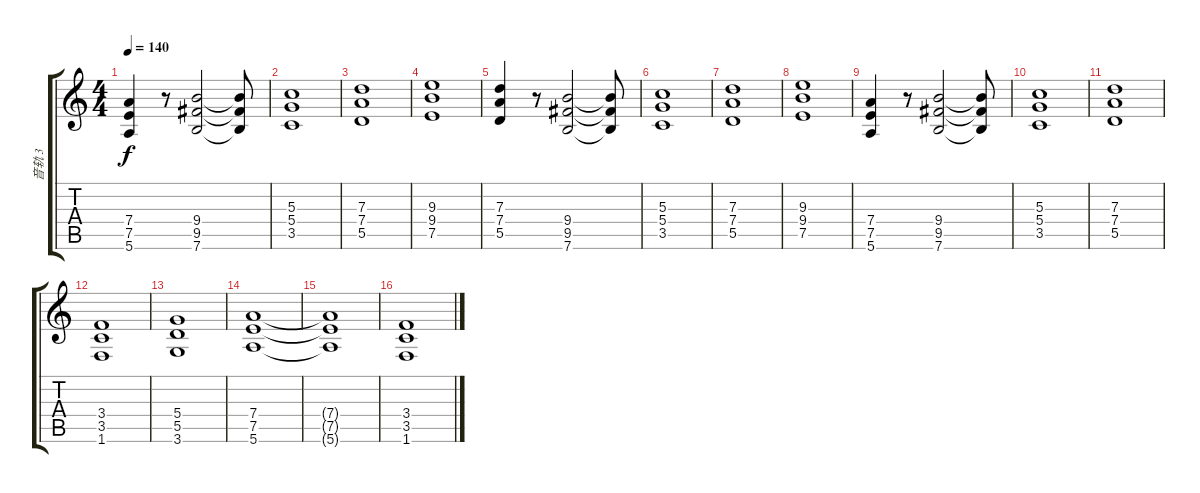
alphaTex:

\track ("音轨 3" "音轨 3") {instrument distortionguitar}
\staff {score tabs}
\tuning (E4 B3 G3 D3 A2 E2) {hide}
\ts (4 4)
\tempo 140
\clef g2
\ks c
(7.4 7.5 5.6).4{dy f} r.8 (9.4 9.5 7.6).2 (9.4{t} 9.5{t} 7.6{t}).8 |
(5.3 5.4 3.5).1 |
(7.3 7.4 5.5).1 |
(9.3 9.4 7.5).1 |
(7.3 7.4 5.5).4 r.8 (9.4 9.5 7.6).2 (9.4{t} 9.5{t} 7.6{t}).8 |
(5.3 5.4 3.5).1 |
(7.3 7.4 5.5).1 |
(9.3 9.4 7.5).1 |
(7.4 7.5 5.6).4 r.8 (9.4 9.5 7.6).2 (9.4{t} 9.5{t} 7.6{t}).8 |
(5.3 5.4 3.5).1 |
(7.3 7.4 5.5).1 |
(3.4 3.5 1.6).1 |
(5.4 5.5 3.6).1 |
(7.4 7.5 5.6).1 |
(7.4{t} 7.5{t} 5.6{t}).1 |
(3.4 3.5 1.6).1
